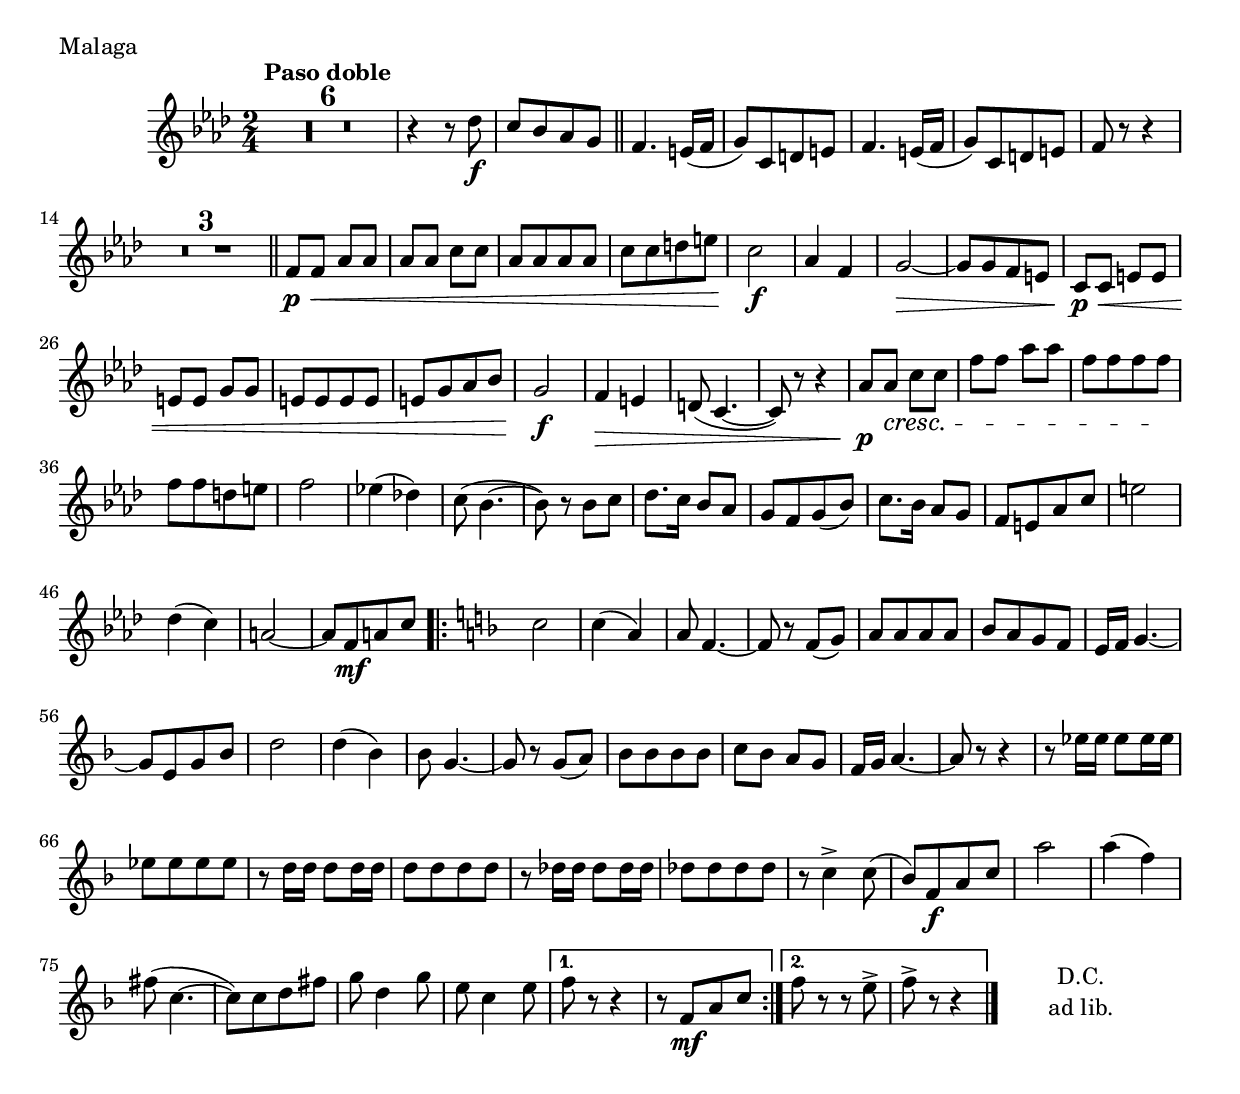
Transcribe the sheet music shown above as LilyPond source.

\version "2.18.0"
% When ready to include in collection: 1. Comment out paper.
% 				       2. Create include file of relative and
%					  header.
%Comment out from here
%{
#(ly:set-option 'point-and-click #t)
#(set-default-paper-size "a5" 'landscape)
#(set-global-staff-size 15) % set staff-size when ready to print

\include "Marsch_format.ly"

%...to here
%}
  \score {

    % Svenska Polisens Marscher: 1. Malaga   
    \relative c'' { 
    	    \key aes \major \time 2/4 
    	    \compressFullBarRests
    	    \set Score.markFormatter = #format-mark-box-letters
    	    R2*6^\markup {\bold {Paso doble}} |r4 r8 des\f 
    	    c [bes aes g] \bar "||"
    	    f4. e16 (f |g8) [c, d e] |f4. e16 (f |g8) [c, d e] |f r r4 |R2*3
    	    \bar "||" |f8\p\< f aes aes |aes aes c c |aes [aes aes aes] 
    	    c [c d e] |c2\f |aes4 f |g2~\> |g8 [g f e] |c\p\< c e e |e e g g 
    	    e [e e e] |e [g aes bes] |g2\f |f4\> e |d8 (c4.~ |c8) r r4 
    	    aes'8\p aes\cresc c c |f f aes aes |f [f f f]\! |f [f d e] 
    	    f2 |ees!4 (des!) |c8 (bes4.~ |bes8) r bes c |des8. c16 bes8 aes 
    	    g [f g (bes)] |c8. bes16 aes8 g |f [e aes c] |e2 |des4 (c) |a2~
    	    a8 [f\mf a c]
    	    
    	    \repeat volta 2 {
    	    \key f \major
    	    c2 |c4 (a) |a8 f4.~ |f8 r f (g) |a [a a a] |bes [a g f] |e16 f g4.~
    	    g8 [e g bes] |d2 |d4 (bes) |bes8 g4.~ |g8 r g (a) |bes [bes bes bes]
    	    c bes a g |f16 g a4.~ |a8 r r4 |r8 ees'16 ees ees8 ees16 ees 
    	    ees8 [ees ees ees] |r d16 d d8 d16 d |d8 [d d d] 
    	    r des16 des des8 des16 des |des8 [des des des] |r c4-> c8 ( 
    	    bes) [f\f a c] |a'2 |a4 (f) |fis8 (c4.~ |c8) [c d fis] |g8 d4 g8
    	    e8 c4 e8 }
    	    \alternative {
    	    	    {f8 r r4 |r8 f,\mf [a c]}
    	    	    {f8 r r e-> |f-> r r4}
    	    }
    	    \bar "|."
\override Staff.KeySignature.break-visibility = #all-invisible
\override Staff.Clef.break-visibility = #all-invisible
\cadenzaOn
      \stopStaff
      
         \once \override TextScript.extra-offset = #'( 4 . -3.5 )
         | s1*0^\markup {\center-column { D.C. \line {ad lib.}}} 

        
        % Increasing the unfold counter will expand the staff-free space
        \repeat unfold 4 {
          s4 s4
          \bar ""
        }
        
        \break
     \startStaff
   \cadenzaOff

    }%end relative
    \header {
    	    piece = "Malaga"
    	    composer = "Josef Rixner"
    	}
    	\layout {ragged-last = ##t
    	}
  }%end score
